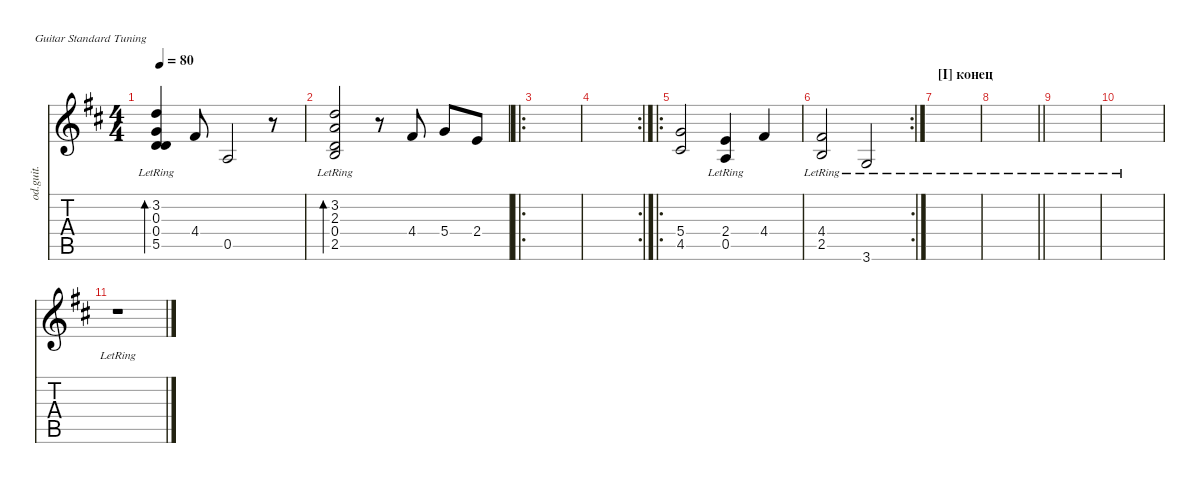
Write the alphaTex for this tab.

\defaultSystemsLayout 4
\hideDynamics
\bracketExtendMode nobrackets
\otherSystemsTrackNameOrientation horizontal
\track ("Overdriven Guitar" "od.guit.") {instrument overdrivenguitar}
\staff {score tabs}
\tuning (E4 B3 G3 D3 A2 E2)
\ts (4 4)
\tempo 80
\clef g2
\ks bminor
(5.5{acc forcenatural} 0.4{acc forcenatural} 0.3{lr acc forcenatural} 3.2{acc forcenatural}).4{bd 30 dy mf beam Up} 4.4{acc #}.8{beam Up} 0.5{acc forcenatural}.2{beam Up} r.8{beam Up} |
(2.5{acc forcenatural} 0.4{lr acc forcenatural} 2.3{acc forcenatural} 3.2{acc forcenatural}).2{bd 30 beam Up} r.8{beam Up} 4.4{acc #}.8{beam Up} 5.4{acc forcenatural}.8{beam Up} 2.4{acc forcenatural}.8{beam Up} |
\ro
|
\rc 2
|
\ro
(5.4{acc forcenatural} 4.5{acc #}).2{beam Up} (0.5{acc forcenatural} 2.4{lr acc forcenatural}).4{beam Up} 4.4{acc #}.4{beam Up} |
\rc 2
(2.5{lr acc forcenatural} 4.4{lr acc #}).2{beam Up} 3.6{lr acc forcenatural}.2{beam Up} |
\section ("I" "конец")
|
\barLineRight lightlight
|
|
|
r.1{beam Down}
